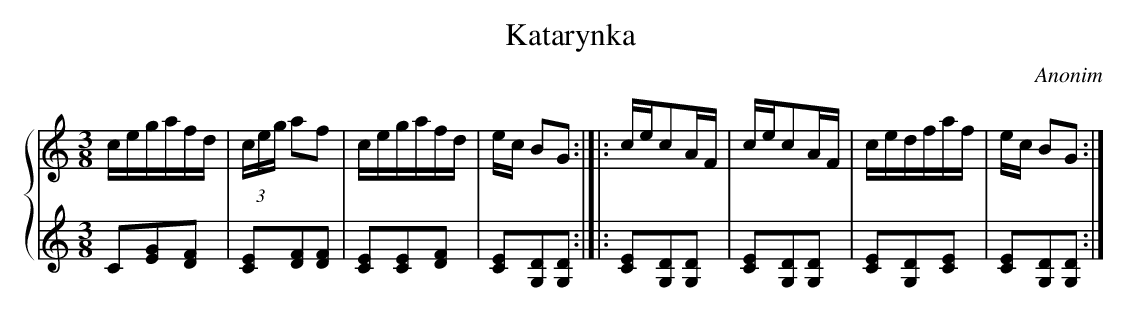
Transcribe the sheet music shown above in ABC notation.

X:1
T: Katarynka
C: Anonim
L: 1/8
M: 3/8
%%staves {1 2}
V: 1 clef=treble
V: 2 clef=treble
K: C
[V:1] c/e/g/a/f/d/ |
[V:2] [K:clef=treble]C[GE][FD] |
[V:1] (3c/e/g/ af |
[V:2] [EC][FD][FD] |
[V:1] c/e/g/a/f/d/ |
[V:2] [EC][EC][FD] |
[V:1] e/c/ BG :|]|:
[V:2] [EC][DG,][DG,] :|]|:
[V:1] c/e/cA/F/ |
[V:2] [EC][DG,][DG,] |
[V:1] c/e/cA/F/ |
[V:2] [EC][DG,][DG,] |
[V:1] c/e/d/f/a/f/ |
[V:2] [EC][DG,][EC] |
[V:1] e/c/ BG :|]
[V:2] [EC][DG,][DG,] :|]
